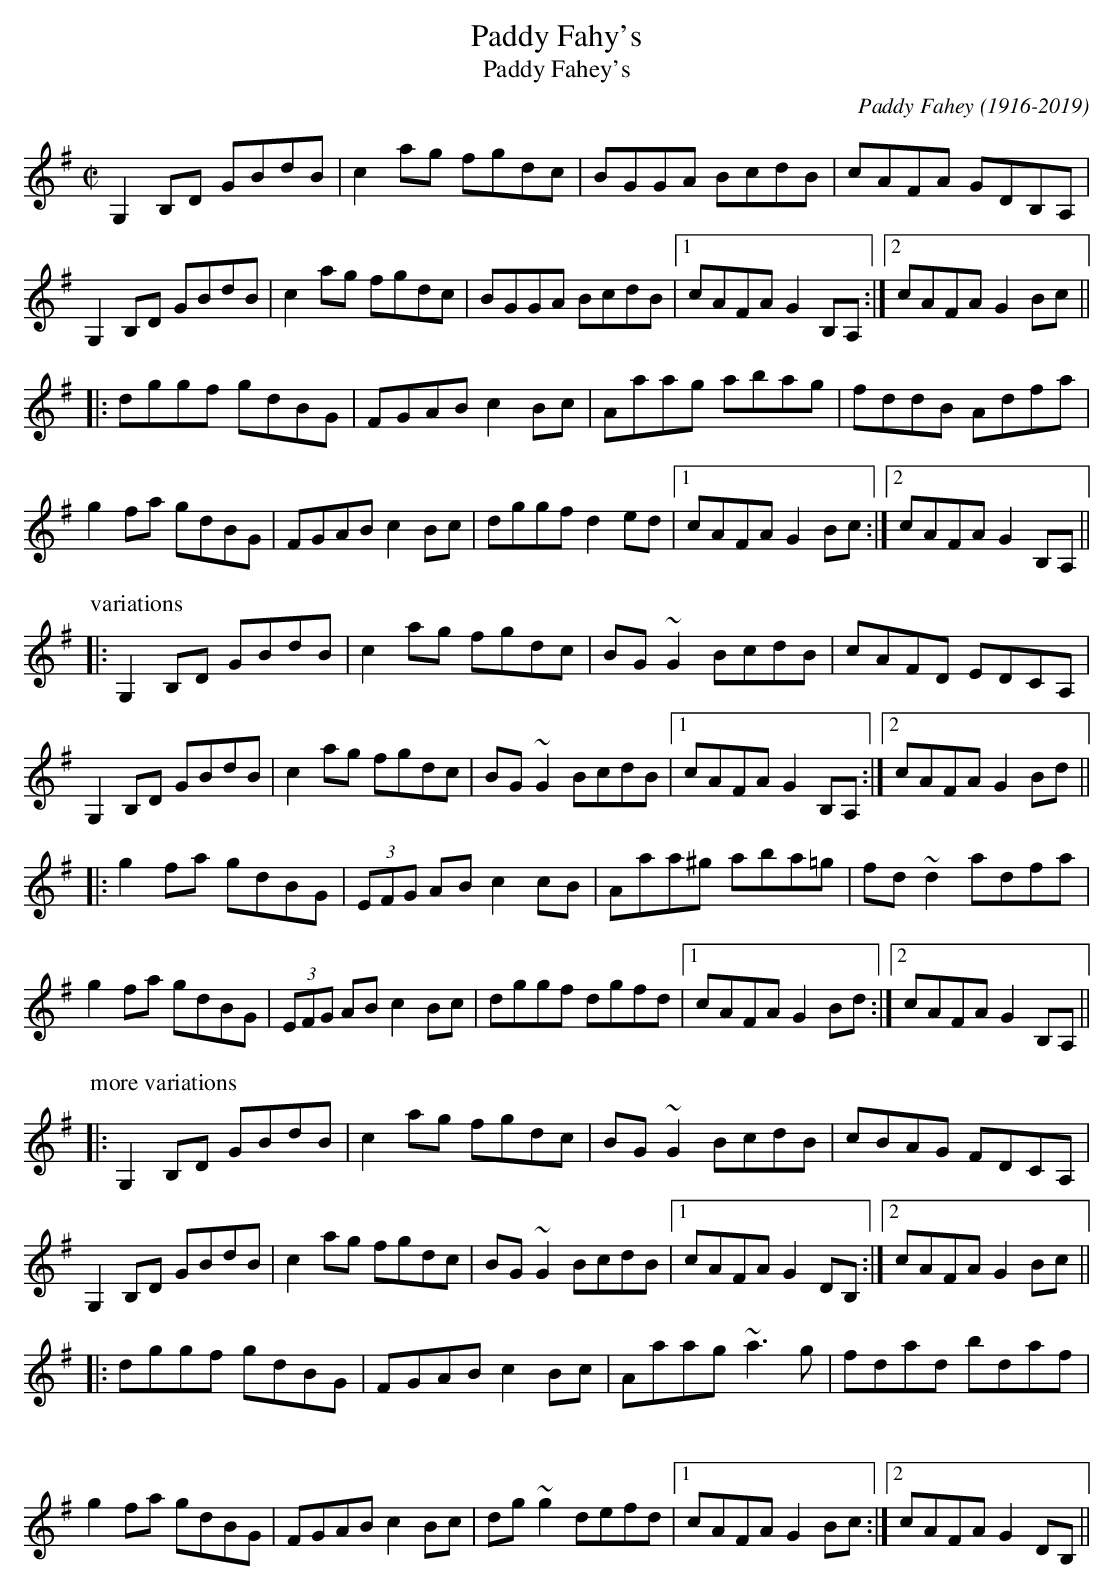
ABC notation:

X:1
T:Paddy Fahy's
T:Paddy Fahey's
C:Paddy Fahey (1916-2019)
M:C|
K:G
G,2B,D GBdB | c2ag fgdc | BGGA BcdB | cAFA GDB,A, |
G,2B,D GBdB | c2ag fgdc | BGGA BcdB |1 cAFA G2B,A, :|2 cAFA G2Bc ||
|: dggf gdBG | FGAB c2Bc | Aaag abag | fddB Adfa |
g2fa gdBG | FGAB c2Bc | dggf d2ed |1 cAFA G2Bc :|2 cAFA G2B,A, ||
P:variations
|: G,2B,D GBdB | c2ag fgdc | BG~G2 BcdB | cAFD EDCA, |
G,2B,D GBdB | c2ag fgdc | BG~G2 BcdB |1 cAFA G2B,A, :|2 cAFA G2Bd ||
|: g2fa gdBG | (3EFG AB c2cB | Aaa^g aba=g | fd~d2 adfa |
g2fa gdBG | (3EFG AB c2Bc | dggf dgfd |1 cAFA G2Bd :|2 cAFA G2B,A, ||
P:more variations
|: G,2B,D GBdB | c2ag fgdc | BG~G2 BcdB | cBAG FDCA, |
G,2B,D GBdB | c2ag fgdc | BG~G2 BcdB |1 cAFA G2DB, :|2 cAFA G2Bc ||
|: dggf gdBG | FGAB c2Bc | Aaag ~a3g | fdad bdaf |
g2fa gdBG | FGAB c2Bc | dg~g2 defd |1 cAFA G2Bc :|2 cAFA G2DB, ||
